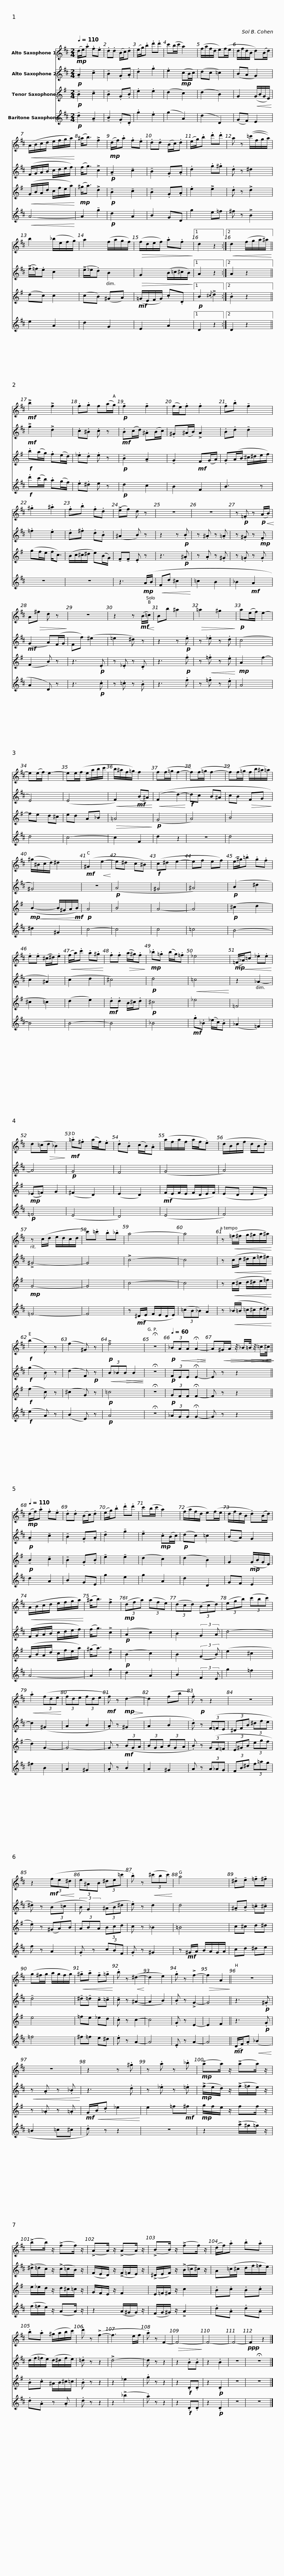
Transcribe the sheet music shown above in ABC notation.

X:1
%%score 1 2 3 4
L:1/8
Q:1/4=110
M:2/4
I:linebreak $
K:none
V:1 treble transpose=-9
V:2 treble transpose=-9
V:3 treble transpose=-14
V:4 treble transpose=-21
V:1
[K:D]!mp! (d/e/).a .f.e | .d.d (B/c/).d | (e/g/).b .d'.d' | c'(b/c'/ a2) | (f/a/f/d/ e)(f/e/ | %5
 d/f/d/B/ d)(B/d/) |$!<(! (A/B/c/d/ e/f/g/a/)!<)! | (^a<b) !>!f2 |!mp! (d/f/).a .f.e | .d.d (B/c/).d | %10
 (e/g/).b .d'.d' | a z ((=c'/f/g/a/)) | b2 (_b/e/f/g/) |$ a2 (f/a/g/f/) |!>(! (f/d/e/f/) .a.f!>)! |1 %15
 d2 z2 :|2!<(! d2 (f/g/a/^a/)!<)! ||!mf! !>!b2 !>!f2 | .f.g f(a/g/) |$!p! !tenuto!f2 !tenuto!f2 | %20
 (f/e/).f .f2 | .f.b !tenuto!f2 | .^g2 .^a2 | .f.b .f.d | (!>!ef) d z |$ %25
 z4 | z4 | z!p! .=F z!p! (A/!<(!B/)!<)! | A!>(!^f d z!>)! | z4 | %30
 z2 z!mf!!<(! (B/=c/)!<)! | Bb ^a2 |$!>(! =a2 ^g2!>)! |!p! a(e/f/) e2- | e(e/f/) e2- | %35
 ee/(f/ e/a/b/c'/ | b/^a/f/=g/) f2 | f(f/=g/ f2- | f)(f/=g/ f2- |$ f)(f/=g/ f/b/^a/=a/) | %40
 (^g/^B/c/d/) ^d2 |!mf! (^G2!<(! e2-!<)! | e^d c^B) |!f! (c^d e2- | ef ef) | %45
 (e/^g/).=b .g.f |$ .e.e (^c/^d/).e |!<(! (f/a/).c' .a.^g!<)! | .f.f!>(! (a/^g/).f!>)! |!mp! ._b.=g (b/g/).=f | %50
 _e4 |!mp! (=F/!<(!_A/)=c ._e.e!<)! |$ d(=c/!>(!d/ _B2)!>)! |!mf! .=a.^f (a/f/).e | .d.B (c/B/).A | %55
 (a/f/a/f/ a/f/.e) | (d/B/d/f/ d/B/.d) | z (c/d/ e/d/c/d/ |$ c').=c' .b._b | a4- | %60
 a4 | z!<(! (=f/^f/ g/^g/a/^a/)!<)! |!f! (b2 c) z | (f2 ^G) z |!p! !>!f4 |$ %65
 !fermata!z4 |[Q:1/4=60]!p! (3_B!<(!AA!>(! !fermata!A2-!<)!!>)! | A!<(!^G/!>(!A/ z/4!<(! _B/!>(!=B/4 z/4!<(! =c/!>(!^c/4!<)!!>)!!<)!!>)!!<)!!>)! ||[Q:1/4=110]!mp! (d/f/).a .f.e | .d.d (B/c/).d | %70
 (e/g/).b .d'.d' | c'(b/c'/ a2) |$ (f/a/f/d/ e)(f/e/ | d/f/d/B/ .d)((B/d/)) |!<(! (A/B/c/d/ e/f/g/a/)!<)! | %75
 (^a<b) !>!f2 |!mp! (3(dfa) (3(afe) | (3(dcd) (3(Bcd) |$ (3(egb) (3(c'bc') |!<(! .a2 (3(fde!<)! | %80
 (3fde (3fde |!mf! f) z!mp!!>(! d2-!>)! | d2 (fb | .f)!p! z z2 |$ z4 | %85
 z2!mf! (3(f!<(!e^d!<)! | (3e^AB (3^de=c' | .b) z!<(! (3(^c'bc')!<)! | a4 |$ !tenuto!^d!tenuto!e !tenuto!=f!tenuto!^f | %90
 (g^f/g/ a/g/f/g/) |!<(! !tenuto!^g!tenuto!a !tenuto!f!tenuto!=g!<)! | .b z!<(! (^d2-!<)! | d2 e2) | .g z !>!f2- | %95
!>(! f2 A2!>)! || z4 |$ z4 | z2 z .^g | z .a z ._b | %100
!mp! (!>!aa/) z/ (!>!aa/) z/ | (!>!bb/) z/ (!>!ff/) z/ |$ (!>!AA/) z/ (!>!AA/) z/ | (!>!BB/) z/ (!>!ff/) z/ | (d/f/).a .b.a | %105
 .b.a (^g/a/b/c'/) | .d' z (!>!f2- |$ f3 e/f/ | .a) z F2- |!>(! F4-!>)! | %110
 F4- | F4- |!ppp! F2 z2 |] %113
V:2
[K:D]!p! !tenuto!A2 !tenuto!c2 | !tenuto!B2 .G.A | .d2 .g2 | .e2!mp! (cB/c/) | (dc =c2) | %5
 (BA G2) |$ (F/G/A/B/ c/d/e/f/) | (f<g) !>!c2 |!p! !tenuto!A2 !tenuto!c2 | !tenuto!B2 .G.A | %10
 .d2 .g.^g | .d z ^d2 | (!>!f/=f/).e c2 |$ (!>!e/_e/.d) B2 |!>(! G2 (B/=c/^c/B/)!>)! |1 %15
 A2 z2 :|2 A2 z2 ||!mf! !>!g2 !>!d2 | .c.^B .c z |$!mf! .B(c/d/) .^A(B/c/) | %20
 .^G(^A/B/) !>!A2 | .B.d !tenuto!d2 | .=f2 .e2 | .d.^f .d.B | (^A2 B) z |$ %25
 z2 z!p! .B | z .^A z .=A | z .^G z!mp! .F |!mf! (G2 A)(F/G/ | Ff) (^e2 | %30
 =e2 ^d) z | z2 z!p! .e |$ z ._e z .d | (c4 | E4) | %35
 (E4 |!<(! F2)!mf! (B^A)!<)! |!<(! ((F2 d2-)!<)! |!f! dc B^A |$ cB!>(! FG!>)! | %40
 ^G4) | z4 |!p! (A4 | ^G4 | ^A4) | %45
!p! (B2 ^d2 |$ c2 ^A2) | (c2 d2 | ^c4) |!p! d4 | %50
!<(! =c4!<)! | z2 _A2- |$ A4 |!p! G4 | F4 | %55
 (G4 | A4) | !>!^G4- |$ G4 | !>!c4- | %60
 c4 | z!<(! (c/d/ ^d/e/=f/^f/)!<)! |!f! (g2 B) z | (d2 F)!p! z |!<(! (3B_B!>(!B B2!<)!!>)! |$ %65
 !fermata!z4 |!p! (3FEE !fermata!E2- | E z z2 ||!p! !tenuto!A2 !tenuto!c2 | !tenuto!B2 .G.A | %70
 !tenuto!d2 !tenuto!g2 | !tenuto!e2!mp! .c(B/c/) |$!p! (dc) =c2 | (BA) G2 | (F/G/A/B/ c/d/e/f/) | %75
 (f<g) !>!c2 |!p! (A2 c2) | B2 (3:2:2G2 A |$ d4- | d2 (^G2 | %80
 A2 B2 | .A) z (^G2 | A2 B2 | .d) z (3(F=FE |$ (3^DFB (3^dfe | %85
 .^d) z (B=c | (3:2:2B G2) (3(^AB^d | .e) z d2 | d4 |$ !tenuto!^A!tenuto!B !tenuto!=c!tenuto!^c | %90
 !tenuto!d4 | !tenuto!^d!tenuto!=d !tenuto!c!tenuto!=c | !tenuto!c z (^A2- | A2 B2) | .B z !>!G2- | %95
 G4 || z3!p! .^G |$!<(! z .A z ._B!<)! | z3 .d | z ._e z .=e | %100
!mp! (!>!f/e/d/) z/ (!>!f/=f/e/) z/ | (!>!^d/=d/c/) z/ (!>!c/=c/B/) z/ |$ (F/E/D/) z/ (!>!F/=F/E/) z/ | (!>!^D/E/F/) z/ (!>!B/=c/^c/) z/ | A(=c/^c/ d/f/=f/e/) | %105
 (d/f/=f/e/) (d/^d/f/e/) | .=d z z2 |$ !>!d4- | d z z2 | z2 .B.B | %110
 z2 .B2 | z4 | !fermata!z4 |] %113
V:3
[K:G]!p! !tenuto!B2 !tenuto!c2 | !tenuto!B2 .G.B | .e2 .e2 | (d2 c2) | (d2 B2) | %5
 G2!<(! (G/B/G/E/)!<)! |$!<(! (G/B/A/d/ c/f/e/a/)!<)! |!mp! (^g<a) !>!d2 |!p! !tenuto!B2 !tenuto!c2 | !tenuto!B2 .G.A | %10
 .e2 !>!e2 | .d z !>!d2 | (dc) c2 |$ (cB) (^GA) |!mf! (=G/E/F/G/) .c.D |1 %15
!p! B2{/^c} !>!d2 :|2 .B2 z2 ||!f! .b(a/g/) .f(e/d/) | ._e.d .e z |$!p! !tenuto!B2 !tenuto!A2 | %20
 !tenuto!G2!mf! F(G/A/) | .G(A/B/ ^c/^d/e/f/) | (gf/e/ f<c) | (B/c/^c/^d/ e)(B/G/) | !tenuto!F!tenuto!F .E z |$ %25
 z3!p! .^A | z .A z .^G | z .=G z .G | (F2 B) z | z3!p! .E | %30
 z ._E z .D | z3!p! .f |$ z!<(! .=f z .e!<)! |!mp! A2 f2- | fe d^c | %35
 ed A_B |!>(! =A4!>)! |!p! (G4 | A4) |$ B4 | %40
!mp!!<(! (B2- B/^G/A/!mf!B/)!<)! |!p! A4 | B4 | A4- | A4 | %45
!p! (^c2 d2 |$ ^c2 =c2) | (d2 e2) |!mf! .d.d B/^c/.d |!p! ^c4 | %50
 _e4 | =F4 |$!mp! ((_E=F)) G2 | (^F2 D2) | (E2 D2) | %55
!mf! (F/E/F/E/ F/D/E/F/) | (ED ED) |!mp! G4- |$ G4 | c4- | %60
 c4 | z!<(! (c/^c/ d/^d/e/=f/)!<)! |!f! (f2 c) z | (^c2 G) z |!p! =c4 |$ %65
 !fermata!z4 |!p! (3GFF !fermata!F2- | F z z2 ||!p! !tenuto!B2 !tenuto!c2 | !tenuto!B2 .G.B | %70
 !tenuto!e2 !tenuto!e2 | (d2 c2) |$ (d2 B2) | G2!mp! (G/B/G/E/) | (G/B/A/d/ c/f/e/a/) | %75
 (^g<a) !>!d2 |!p! (B2 c2) | B2 (3:2:2((G2 B)) |$ (e2 ^c2 | d2) G2- | %80
 G4- | G z!mf! (3(BGA | (3BGA (3BGA | .B) z (3(GF=F |$ (3E^GB (3egf | %85
 .e) z (3(^GA)B | (3ABA (3Bcd | c z _B2 | =B4 |$ c^c d^d | %90
 e4 | =fe _ed | .c z c2- | c4 | .G z E2- | %95
 E2 F2 || z3!p! .G |$ z ._A z .=A |!mf! G/!<(!B/.d _e2!<)! | e2 =f!mf!^f | %100
!mp! g/f/e/ z/ ff/ z/ | e/_e/d/ z/ d/^c/=c/ z/ |$ G/F/E/ z/ F2 | E/=F/^F/ z/ c2 | .B.c .B.c | %105
 .B.c ^A/B/^c/=c/ | .B z z2 |$ z2 _e2 | .g z z2 | z2!f! .D.D | %110
 z2!p! .D2 | z4 | z4 |] %113
V:4
[K:D]!p! !tenuto!d2 !tenuto!A2 | !tenuto!B2 .G.D | .g2 .e2 | (g2 A2) | (d2 D2) | %5
 (GF) E2 |$!<(! A4-!<)! | A2 !tenuto!g2 |!p! d2 A2 | B2 GD | %10
 g2 e=f | ^f z !>!B2 | e2 A2 |$ d2 G2 | E2 A2 |1 %15
 D2 z2 :|2 D2 z2 ||!f! .d'(c'/b/) .a(g/f/) | .e.^d e z |$!p! d2 c2 | %20
 B2 F2 | B3 z | z4 | z4 | z3!mp! (A/B/ |$ %25
!<(! Fd ^c2!<)! | =c2 B2 | _B2!mf! A2 | A2 D) z | z3!p! .c | %30
 z .=c z .B | z3 .f |$ z .=f z .e | A4 | d4 | %35
 c4- | c2 F2 | d2 z2 | z4 |$ d4 | %40
 ^d2 ^G2 | c4- | c4 | c4 | =c4 | %45
 B4- |$ B4 | B4- | B4 | _B4 | %50
!mf! .g._B (_e/c/).B | (_A2 =F2) |$!p! =F4 | (E4 | D4) | %55
 (E4 | F4) | =F4- |$ F4 | z!mf! (^D/E/ F/E/D/E/) | %60
 (3(=cB_B) A2 | z!<(! (_B/=B/ =c/^c/d/^d/)!<)! |!f! (e2 A) z | (B2 E) z |!p! A4 |$ %65
 !fermata!z4 | (3_AGG !fermata!G2- | G z z2 || d2 A2 | B2 GE | %70
 g2 e2 | g2 A2 |$ d2 D2 | GF E2 | A4- | %75
 A2 g2 | d2 A2 | B2 (3:2:2F2 E |$ g2 =f2 | ^f2 B2 | %80
 A2 ^G2 | .A z B2 | A2 ^G2 | A z (3A_AG |$ (3FB^d (3f=ag | %85
 f z A2 | .G z (3cBF | .G z ^G2 | z!mf! ^G/A/ B/A/G/A/ |$ cd ^de | %90
 =f4 | ^f=f e^d | .e z A2- | A4 | .E z A2- | %95
 A4 ||!mf! (D/F/).A!<(! (_B2!<)! |$ =B2 =c^c | .d) z z2 | z4 | %100
 z2 (!>!a/^g/=g/) z/ | (f/=f/e/) z/ (AA/) z/ |$ z2 (A/^G/G/) z/ | (F/G/^G/) z/ !>!A2 | .d.A .d.A | %105
 .d.A z .A | .d z z2 |$ z2 (!>!_b2 | .a) z z2 | z2!f! .D.D | %110
 z2!p! .D2 | z4 | z4 |] %113
